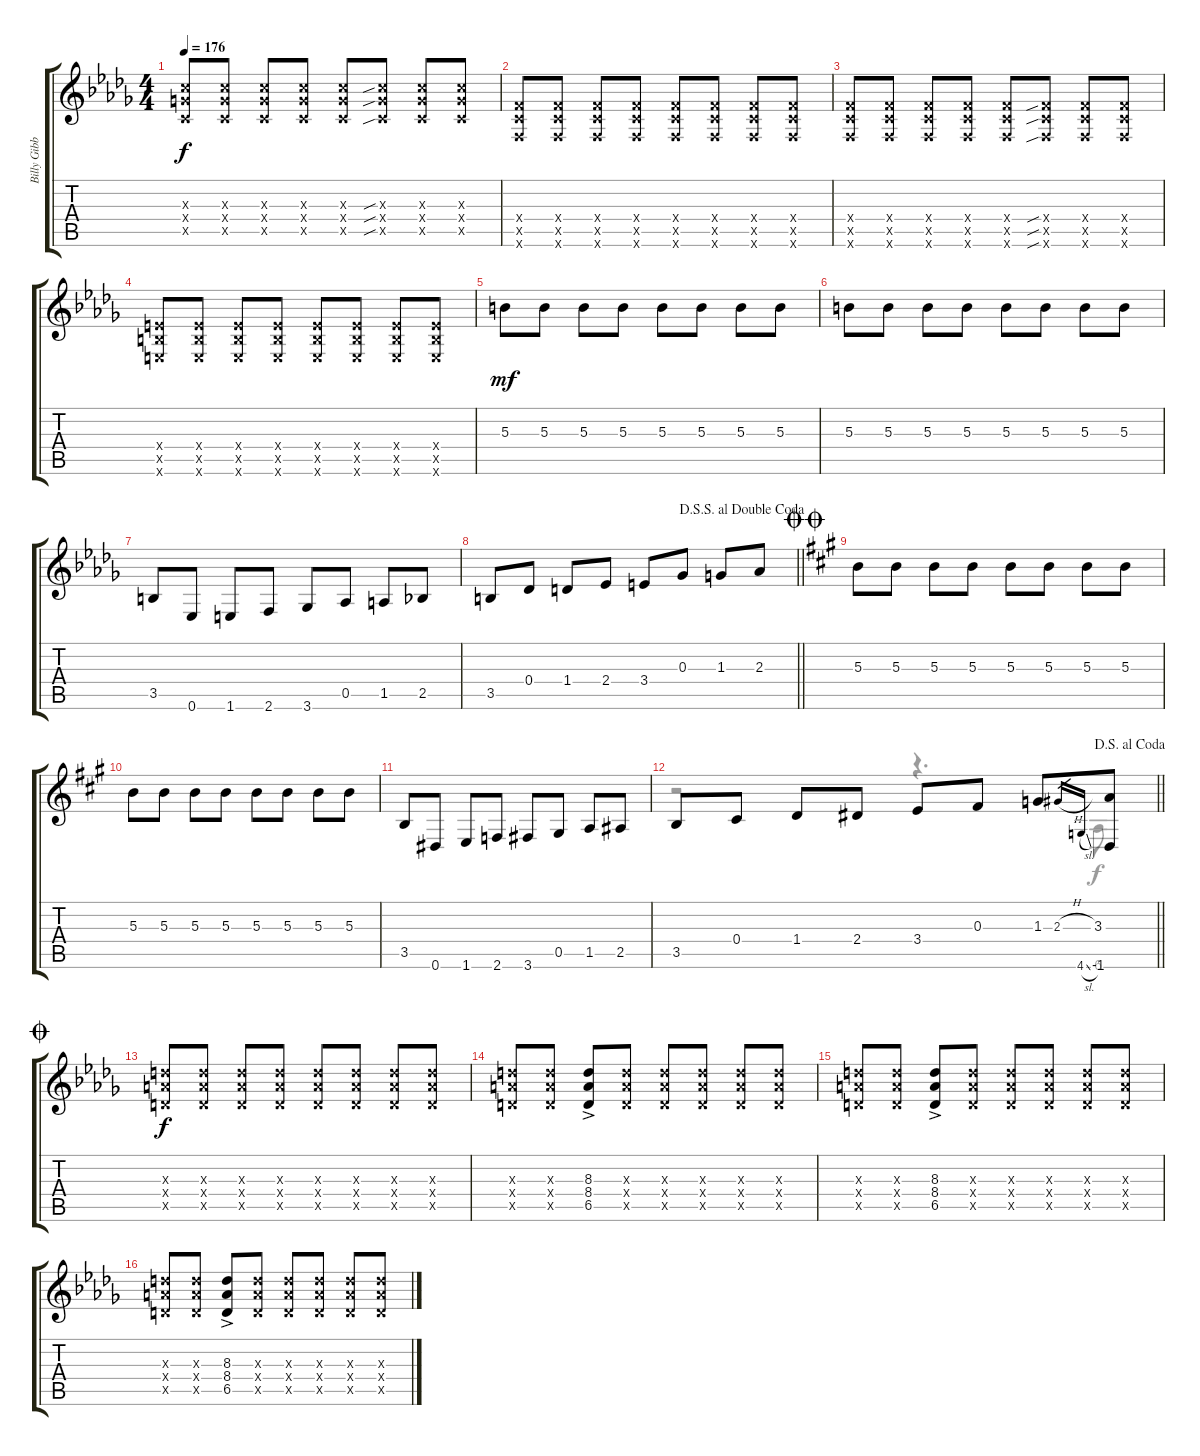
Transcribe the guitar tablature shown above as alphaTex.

\track ("Billy Gibbons-Electric Gtr (Clean Tone) " "Billy Gibb") {instrument electricguitarclean}
\staff {score tabs}
\tuning (Eb4 Bb3 Gb3 Db3 Ab2 Eb2) {hide}
\voice
\ts (4 4)
\tempo 176
\clef g2
\ks db
(6.3{x} 6.4{x} 4.5{x}).8{dy f} (6.3{x} 6.4{x} 4.5{x}).8 (6.3{x} 6.4{x} 4.5{x}).8 (6.3{x} 6.4{x} 4.5{x}).8 (6.3{x} 6.4{x} 4.5{x}).8 (6.3{sib x} 6.4{sib x} 4.5{sib x}).8 (6.3{x} 6.4{x} 4.5{x}).8 (6.3{x} 6.4{x} 4.5{x}).8 |
(4.4{x} 4.5{x} 2.6{x}).8 (4.4{x} 4.5{x} 2.6{x}).8 (4.4{x} 4.5{x} 2.6{x}).8 (4.4{x} 4.5{x} 2.6{x}).8 (4.4{x} 4.5{x} 2.6{x}).8 (4.4{x} 4.5{x} 2.6{x}).8 (4.4{x} 4.5{x} 2.6{x}).8 (4.4{x} 4.5{x} 2.6{x}).8 |
(4.4{x} 4.5{x} 2.6{x}).8 (4.4{x} 4.5{x} 2.6{x}).8 (4.4{x} 4.5{x} 2.6{x}).8 (4.4{x} 4.5{x} 2.6{x}).8 (4.4{x} 4.5{x} 2.6{x}).8 (4.4{sib x} 4.5{sib x} 2.6{sib x}).8 (4.4{x} 4.5{x} 2.6{x}).8 (4.4{x} 4.5{x} 2.6{x}).8 |
(3.4{x} 3.5{x} 1.6{x}).8 (3.4{x} 3.5{x} 1.6{x}).8 (3.4{x} 3.5{x} 1.6{x}).8 (3.4{x} 3.5{x} 1.6{x}).8 (3.4{x} 3.5{x} 1.6{x}).8 (3.4{x} 3.5{x} 1.6{x}).8 (3.4{x} 3.5{x} 1.6{x}).8 (3.4{x} 3.5{x} 1.6{x}).8 |
5.3.8{dy mf} 5.3.8 5.3.8 5.3.8 5.3.8 5.3.8 5.3.8 5.3.8 |
5.3.8 5.3.8 5.3.8 5.3.8 5.3.8 5.3.8 5.3.8 5.3.8 |
3.5.8 0.6.8 1.6.8 2.6.8 3.6.8 0.5.8 1.5.8 2.5.8 |
\jump dalsegnosegnoaldoublecoda
\barLineRight lightlight
3.5.8 0.4.8 1.4.8 2.4.8 3.4.8 0.3.8 1.3.8 2.3.8 |
\jump doublecoda
\ks a
5.3.8 5.3.8 5.3.8 5.3.8 5.3.8 5.3.8 5.3.8 5.3.8 |
5.3.8 5.3.8 5.3.8 5.3.8 5.3.8 5.3.8 5.3.8 5.3.8 |
3.5.8 0.6.8 1.6.8 2.6.8 3.6.8 0.5.8 1.5.8 2.5.8 |
\jump dalsegnoalcoda
\barLineRight lightlight
3.5.8 0.4.8 1.4.8 2.4.8 3.4.8 0.3.8 1.3.8 2.3{h}.16{gr} 4.6{sl}.16{gr} (3.3 -1.6).8 |
\jump coda
\ks db
(8.3{x} 8.4{x} 6.5{x}).8{dy f} (8.3{x} 8.4{x} 6.5{x}).8 (8.3{x} 8.4{x} 6.5{x}).8 (8.3{x} 8.4{x} 6.5{x}).8 (8.3{x} 8.4{x} 6.5{x}).8 (8.3{x} 8.4{x} 6.5{x}).8 (8.3{x} 8.4{x} 6.5{x}).8 (8.3{x} 8.4{x} 6.5{x}).8 |
(8.3{x} 8.4{x} 6.5{x}).8 (8.3{x} 8.4{x} 6.5{x}).8 (8.3{ac} 8.4{ac} 6.5{ac}).8 (8.3{x} 8.4{x} 6.5{x}).8 (8.3{x} 8.4{x} 6.5{x}).8 (8.3{x} 8.4{x} 6.5{x}).8 (8.3{x} 8.4{x} 6.5{x}).8 (8.3{x} 8.4{x} 6.5{x}).8 |
(8.3{x} 8.4{x} 6.5{x}).8 (8.3{x} 8.4{x} 6.5{x}).8 (8.3{ac} 8.4{ac} 6.5{ac}).8 (8.3{x} 8.4{x} 6.5{x}).8 (8.3{x} 8.4{x} 6.5{x}).8 (8.3{x} 8.4{x} 6.5{x}).8 (8.3{x} 8.4{x} 6.5{x}).8 (8.3{x} 8.4{x} 6.5{x}).8 |
(8.3{x} 8.4{x} 6.5{x}).8 (8.3{x} 8.4{x} 6.5{x}).8 (8.3{ac} 8.4{ac} 6.5{ac}).8 (8.3{x} 8.4{x} 6.5{x}).8 (8.3{x} 8.4{x} 6.5{x}).8 (8.3{x} 8.4{x} 6.5{x}).8 (8.3{x} 8.4{x} 6.5{x}).8 (8.3{x} 8.4{x} 6.5{x}).8
\voice
\clef g2
\ottava regular
\simile none
\ks db
|
|
|
|
|
|
|
\barLineRight lightlight
|
\ks a
|
|
|
\barLineRight lightlight
r.2 r.4{d} 6.6.8 |
\ks db
|
|
|
